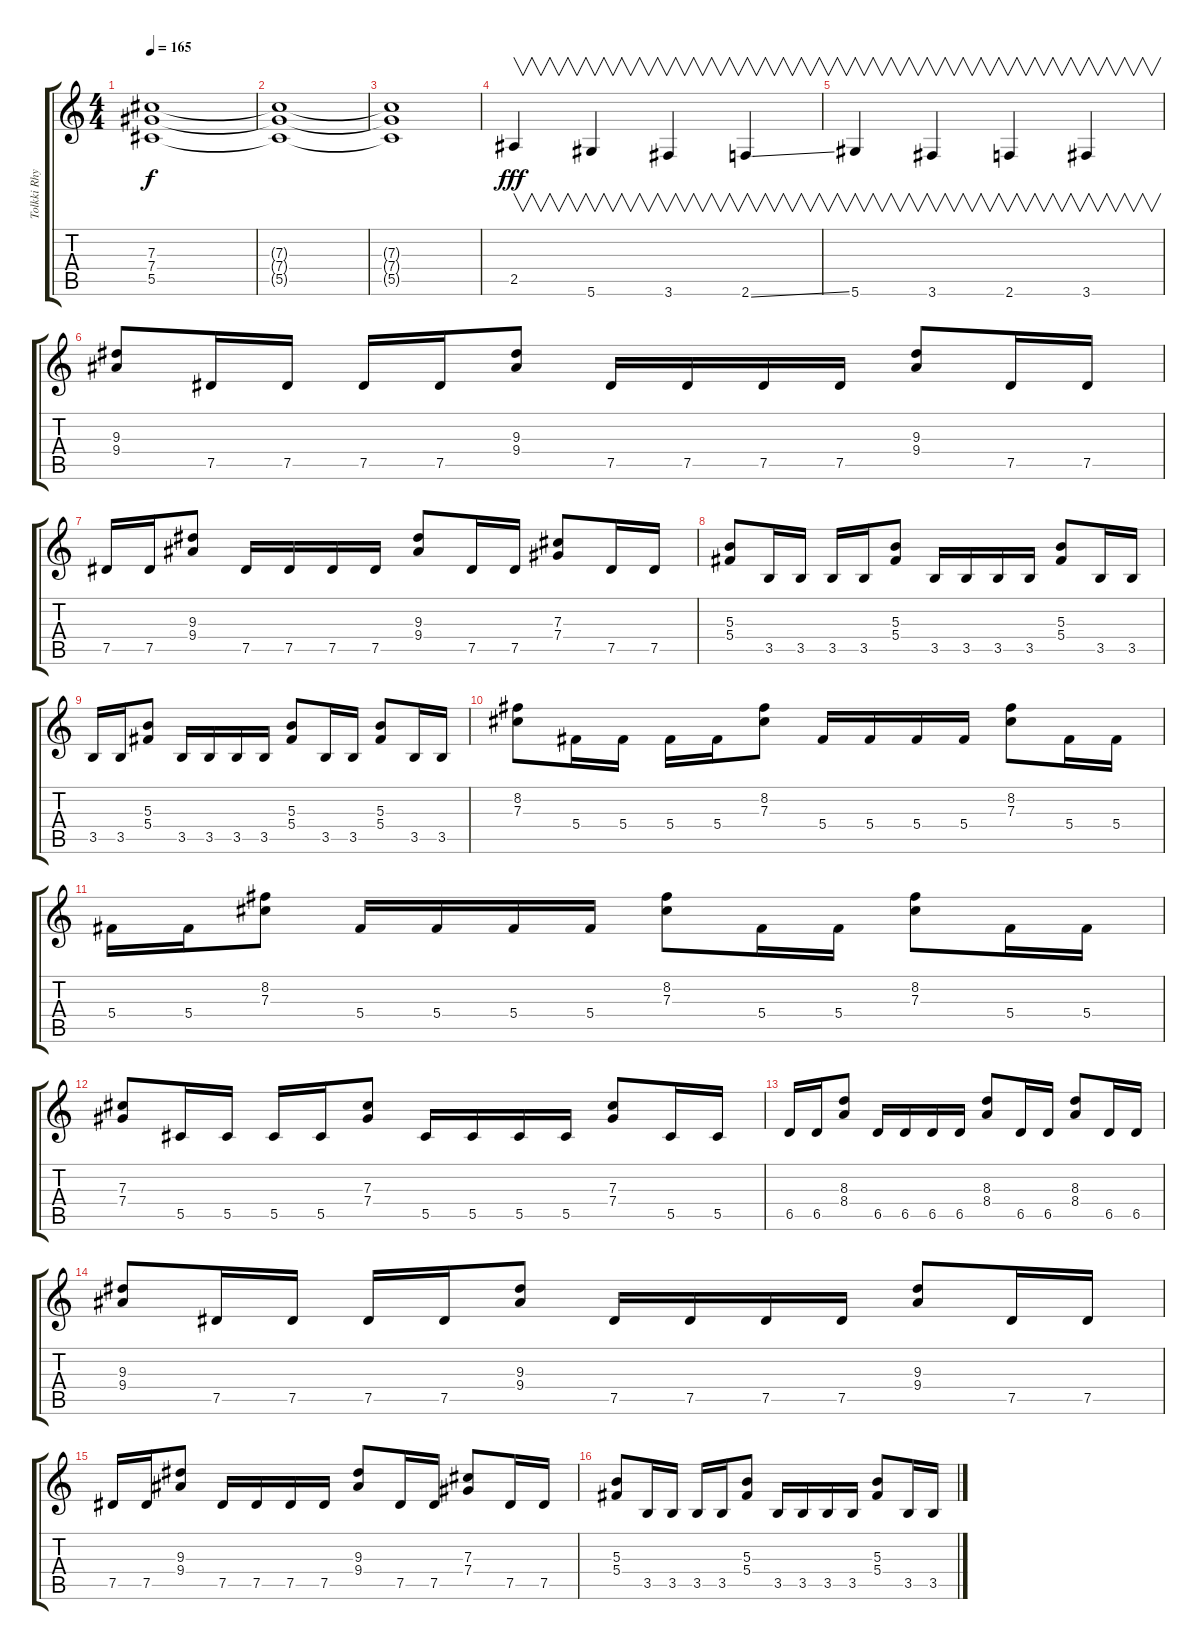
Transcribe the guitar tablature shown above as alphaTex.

\track ("Tolkki Rhythm" "Tolkki Rhy") {instrument distortionguitar}
\staff {score tabs}
\tuning (Eb4 Bb3 Gb3 Db3 Ab2 Eb2) {hide}
\ts (4 4)
\tempo 165
\clef g2
\ks c
(7.3{t} 7.4{t} 5.5{t}).1{dy f} |
(7.3{t} 7.4{t} 5.5{t}).1 |
(7.3{t} 7.4{t} 5.5{t}).1 |
2.5.4{v dy fff} 5.6.4{v} 3.6.4{v} 2.6{ss}.4{v} |
5.6.4{v} 3.6.4{v} 2.6.4{v} 3.6.4{v} |
(9.3 9.4).8 7.5.16 7.5.16 7.5.16 7.5.16 (9.3 9.4).8 7.5.16 7.5.16 7.5.16 7.5.16 (9.3 9.4).8 7.5.16 7.5.16 |
7.5.16 7.5.16 (9.3 9.4).8 7.5.16 7.5.16 7.5.16 7.5.16 (9.3 9.4).8 7.5.16 7.5.16 (7.3 7.4).8 7.5.16 7.5.16 |
(5.3 5.4).8 3.5.16 3.5.16 3.5.16 3.5.16 (5.3 5.4).8 3.5.16 3.5.16 3.5.16 3.5.16 (5.3 5.4).8 3.5.16 3.5.16 |
3.5.16 3.5.16 (5.3 5.4).8 3.5.16 3.5.16 3.5.16 3.5.16 (5.3 5.4).8 3.5.16 3.5.16 (5.3 5.4).8 3.5.16 3.5.16 |
(8.2 7.3).8 5.4.16 5.4.16 5.4.16 5.4.16 (8.2 7.3).8 5.4.16 5.4.16 5.4.16 5.4.16 (8.2 7.3).8 5.4.16 5.4.16 |
5.4.16 5.4.16 (8.2 7.3).8 5.4.16 5.4.16 5.4.16 5.4.16 (8.2 7.3).8 5.4.16 5.4.16 (8.2 7.3).8 5.4.16 5.4.16 |
(7.3 7.4).8 5.5.16 5.5.16 5.5.16 5.5.16 (7.3 7.4).8 5.5.16 5.5.16 5.5.16 5.5.16 (7.3 7.4).8 5.5.16 5.5.16 |
6.5.16 6.5.16 (8.3 8.4).8 6.5.16 6.5.16 6.5.16 6.5.16 (8.3 8.4).8 6.5.16 6.5.16 (8.3 8.4).8 6.5.16 6.5.16 |
(9.3 9.4).8 7.5.16 7.5.16 7.5.16 7.5.16 (9.3 9.4).8 7.5.16 7.5.16 7.5.16 7.5.16 (9.3 9.4).8 7.5.16 7.5.16 |
7.5.16 7.5.16 (9.3 9.4).8 7.5.16 7.5.16 7.5.16 7.5.16 (9.3 9.4).8 7.5.16 7.5.16 (7.3 7.4).8 7.5.16 7.5.16 |
(5.3 5.4).8 3.5.16 3.5.16 3.5.16 3.5.16 (5.3 5.4).8 3.5.16 3.5.16 3.5.16 3.5.16 (5.3 5.4).8 3.5.16 3.5.16
